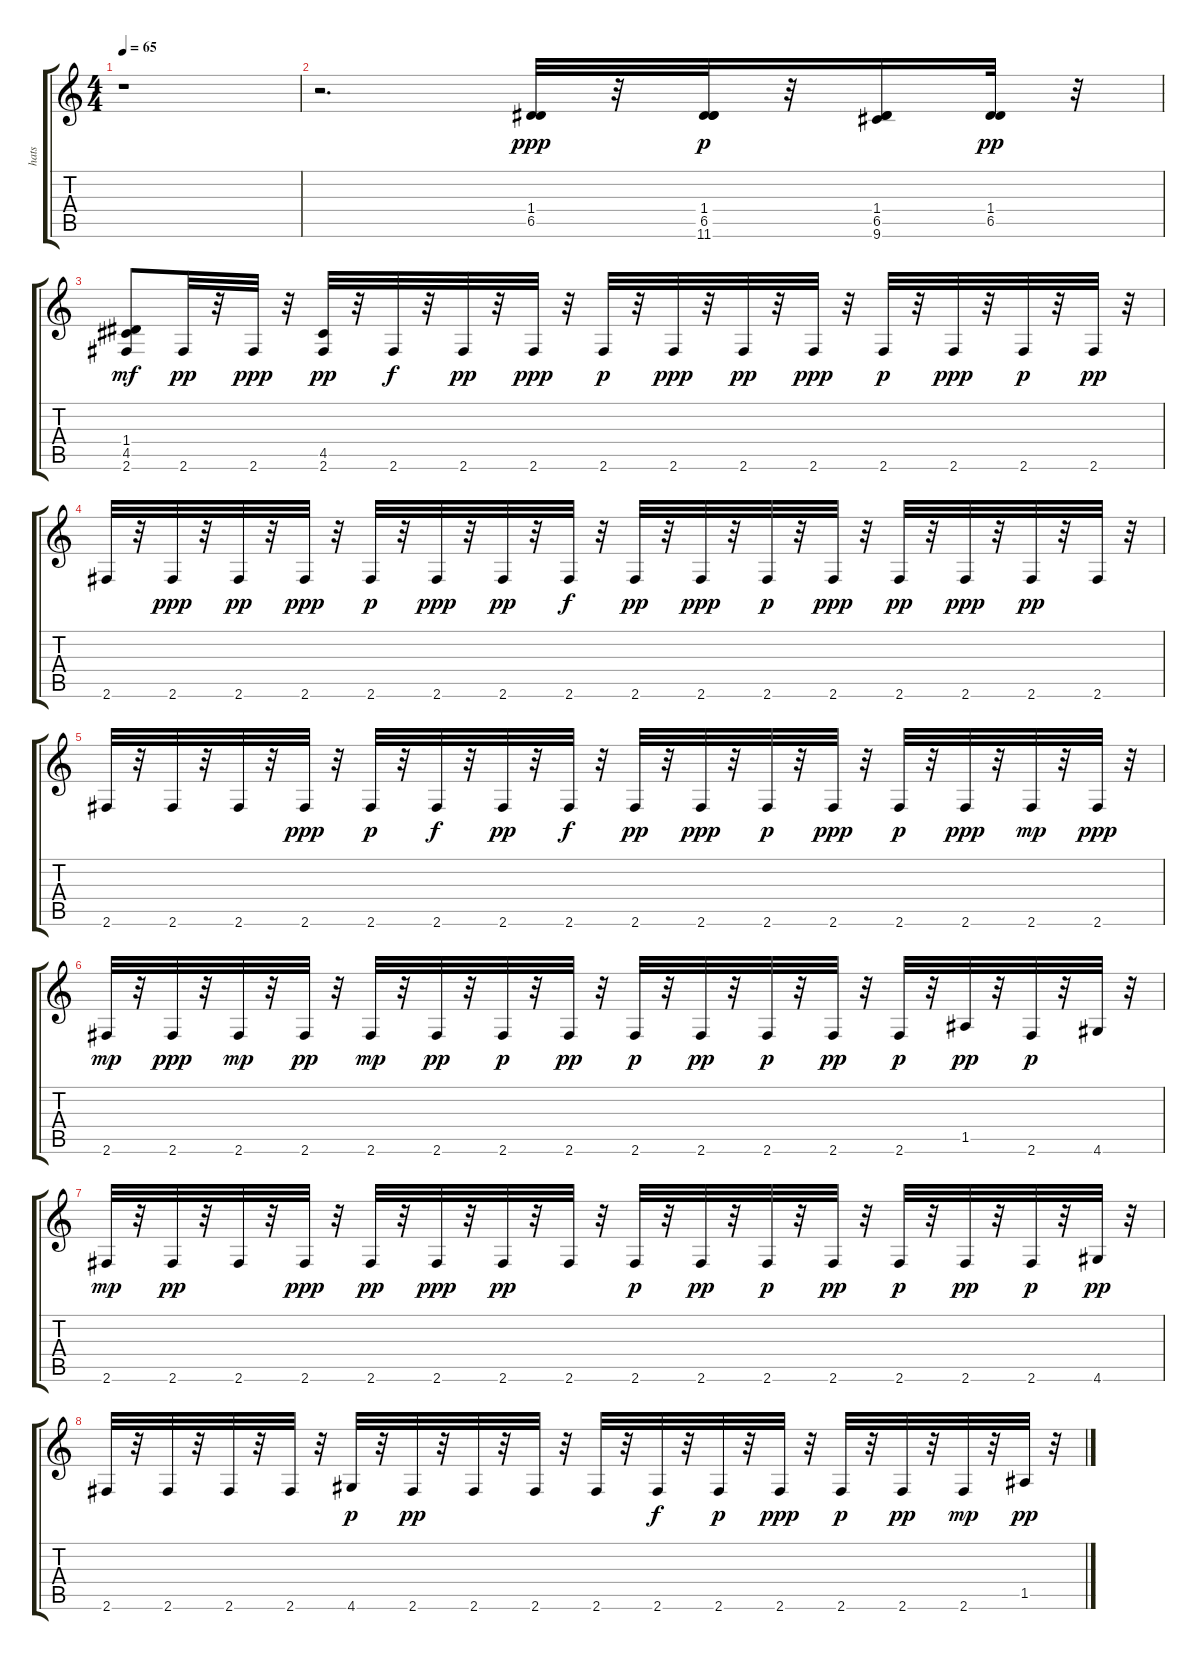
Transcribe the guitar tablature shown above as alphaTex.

\track ("hats" "hats") {instrument distortionguitar}
\staff {score tabs}
\tuning (E4 B3 G3 D3 A2 E2) {hide}
\ts (4 4)
\tempo 65
\clef g2
\ks c
r.1{dy mf} |
r.2{d} (1.4 6.5).32{dy ppp} r.32 (1.4 6.5 11.6).32{dy p} r.32 (1.4 6.5 9.6).16 (1.4 6.5).32{dy pp} r.32 |
(1.4 4.5 2.6).8{dy mf} 2.6.32{dy pp} r.32 2.6.32{dy ppp} r.32 (4.5 2.6).32{dy pp} r.32 2.6.32{dy f} r.32 2.6.32{dy pp} r.32 2.6.32{dy ppp} r.32 2.6.32{dy p} r.32 2.6.32{dy ppp} r.32 2.6.32{dy pp} r.32 2.6.32{dy ppp} r.32 2.6.32{dy p} r.32 2.6.32{dy ppp} r.32 2.6.32{dy p} r.32 2.6.32{dy pp} r.32 |
2.6.32 r.32 2.6.32{dy ppp} r.32 2.6.32{dy pp} r.32 2.6.32{dy ppp} r.32 2.6.32{dy p} r.32 2.6.32{dy ppp} r.32 2.6.32{dy pp} r.32 2.6.32{dy f} r.32 2.6.32{dy pp} r.32 2.6.32{dy ppp} r.32 2.6.32{dy p} r.32 2.6.32{dy ppp} r.32 2.6.32{dy pp} r.32 2.6.32{dy ppp} r.32 2.6.32{dy pp} r.32 2.6.32 r.32 |
2.6.32 r.32 2.6.32 r.32 2.6.32 r.32 2.6.32{dy ppp} r.32 2.6.32{dy p} r.32 2.6.32{dy f} r.32 2.6.32{dy pp} r.32 2.6.32{dy f} r.32 2.6.32{dy pp} r.32 2.6.32{dy ppp} r.32 2.6.32{dy p} r.32 2.6.32{dy ppp} r.32 2.6.32{dy p} r.32 2.6.32{dy ppp} r.32 2.6.32{dy mp} r.32 2.6.32{dy ppp} r.32 |
2.6.32{dy mp} r.32 2.6.32{dy ppp} r.32 2.6.32{dy mp} r.32 2.6.32{dy pp} r.32 2.6.32{dy mp} r.32 2.6.32{dy pp} r.32 2.6.32{dy p} r.32 2.6.32{dy pp} r.32 2.6.32{dy p} r.32 2.6.32{dy pp} r.32 2.6.32{dy p} r.32 2.6.32{dy pp} r.32 2.6.32{dy p} r.32 1.5.32{dy pp} r.32 2.6.32{dy p} r.32 4.6.32 r.32 |
2.6.32{dy mp} r.32 2.6.32{dy pp} r.32 2.6.32 r.32 2.6.32{dy ppp} r.32 2.6.32{dy pp} r.32 2.6.32{dy ppp} r.32 2.6.32{dy pp} r.32 2.6.32 r.32 2.6.32{dy p} r.32 2.6.32{dy pp} r.32 2.6.32{dy p} r.32 2.6.32{dy pp} r.32 2.6.32{dy p} r.32 2.6.32{dy pp} r.32 2.6.32{dy p} r.32 4.6.32{dy pp} r.32 |
2.6.32 r.32 2.6.32 r.32 2.6.32 r.32 2.6.32 r.32 4.6.32{dy p} r.32 2.6.32{dy pp} r.32 2.6.32 r.32 2.6.32 r.32 2.6.32 r.32 2.6.32{dy f} r.32 2.6.32{dy p} r.32 2.6.32{dy ppp} r.32 2.6.32{dy p} r.32 2.6.32{dy pp} r.32 2.6.32{dy mp} r.32 1.5.32{dy pp} r.32
